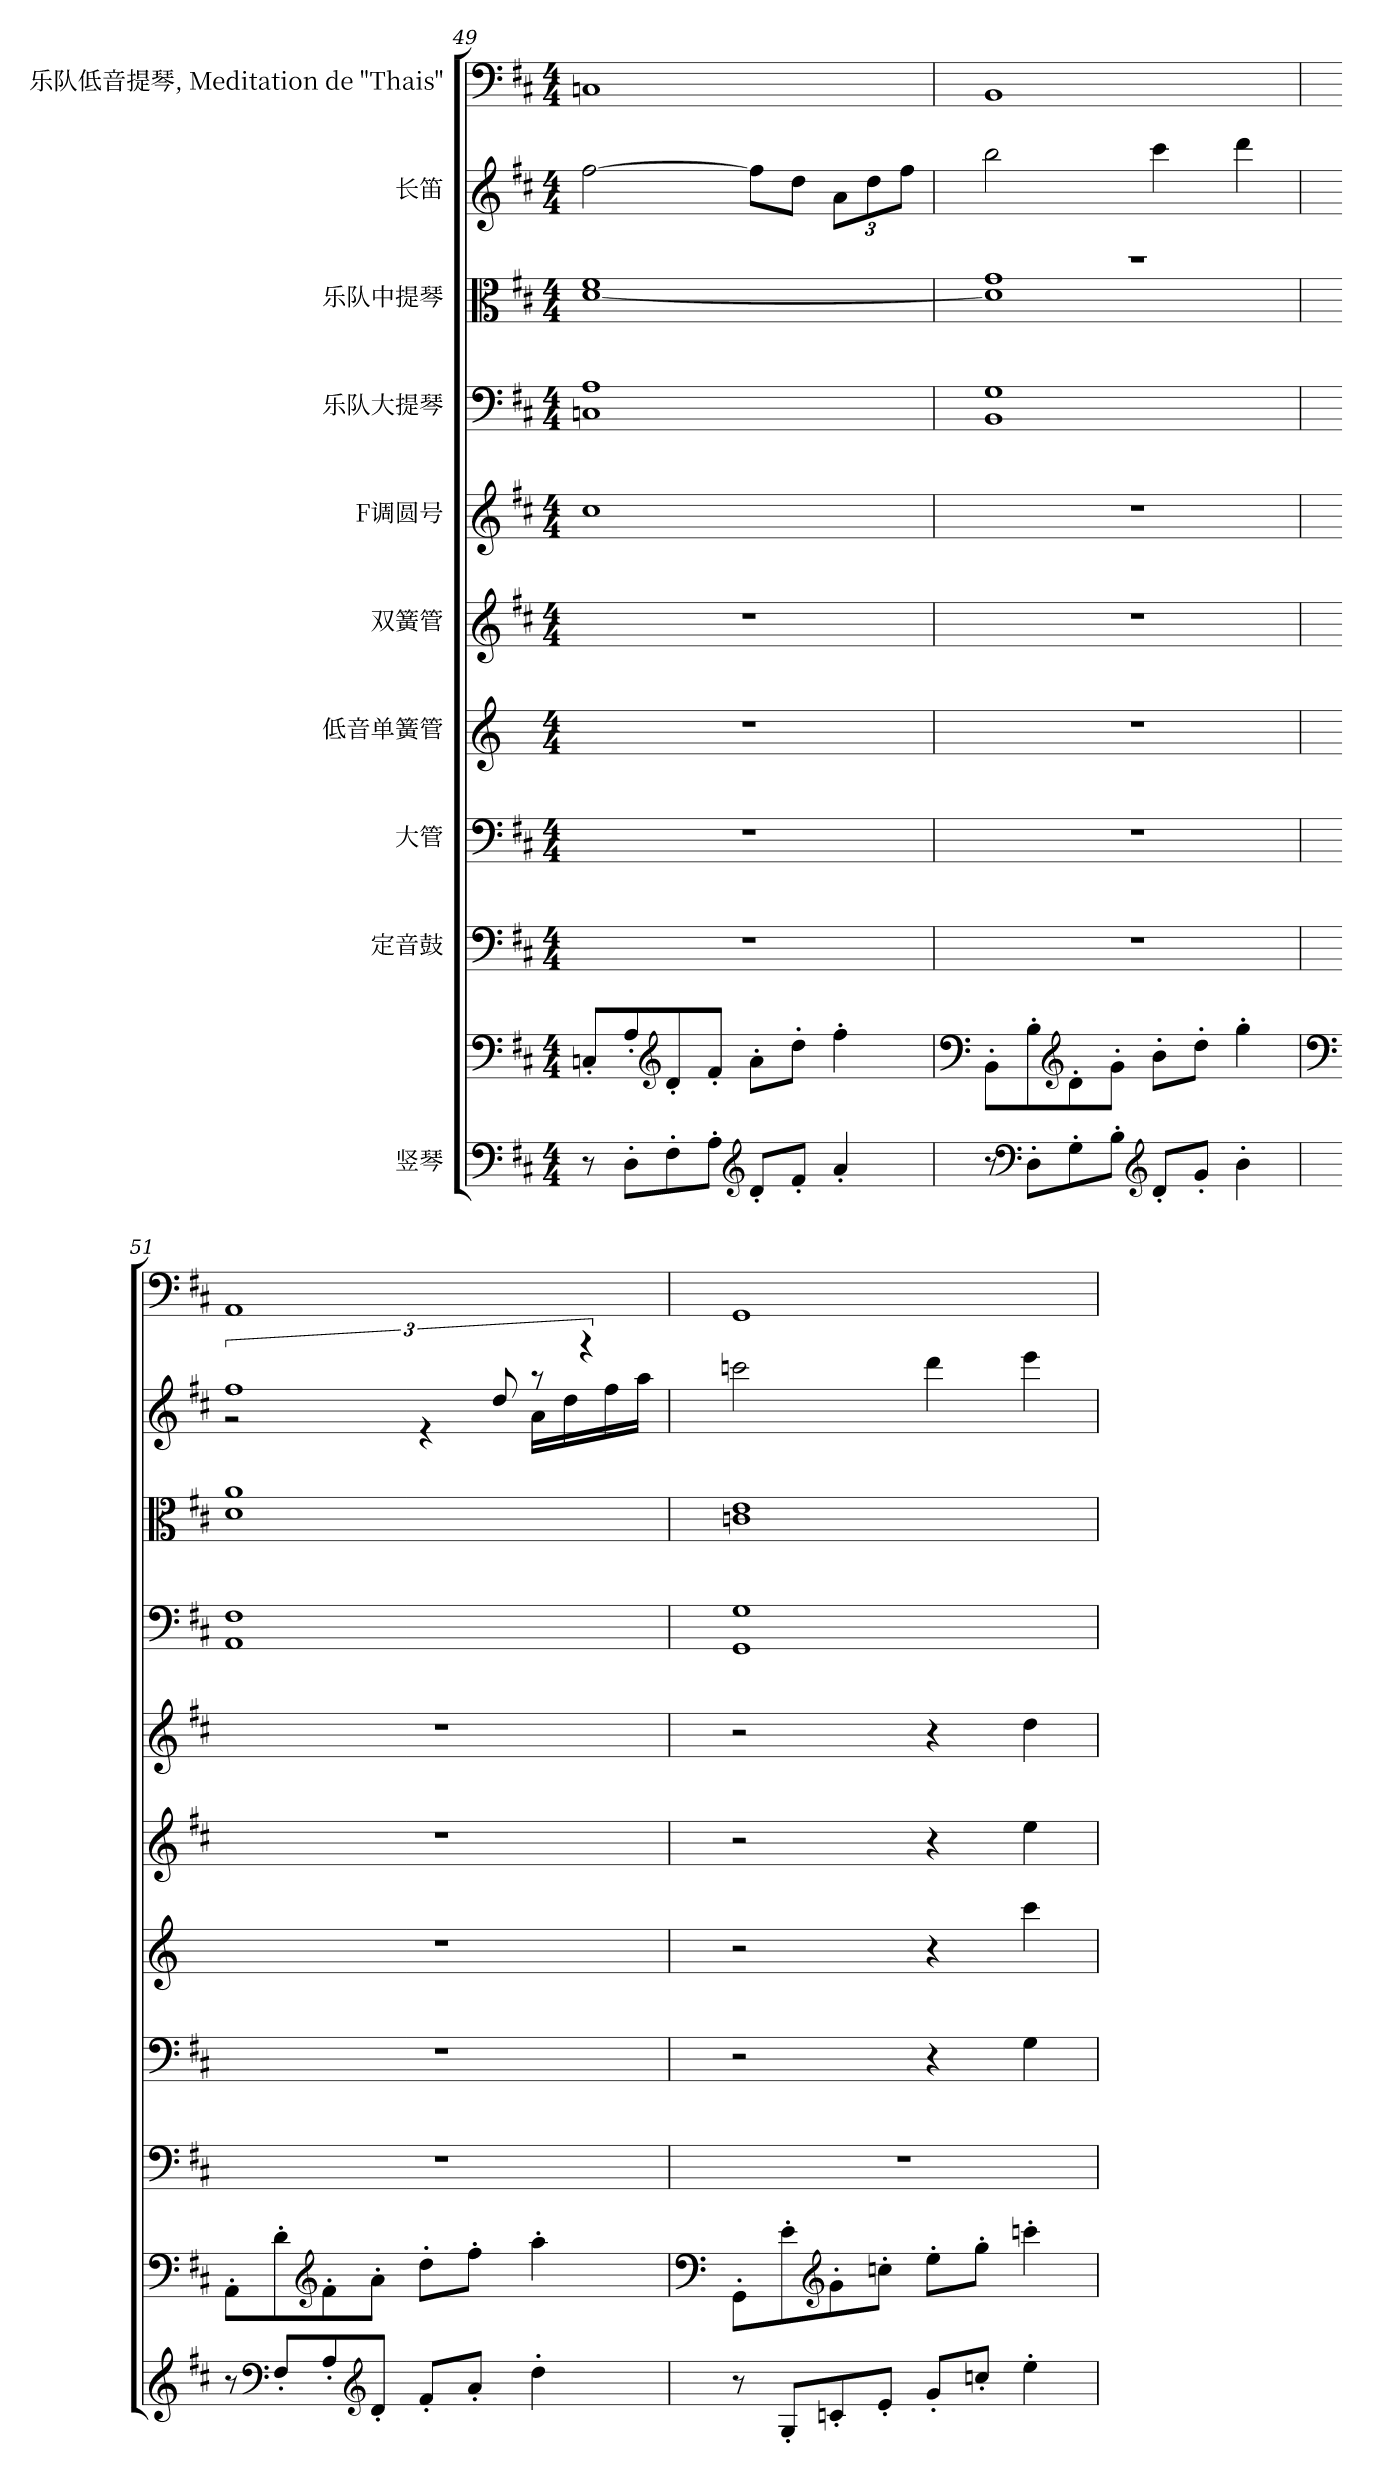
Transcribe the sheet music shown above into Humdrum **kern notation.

**kern	**kern	**kern	**kern	**kern	**kern	**kern	**kern	**kern	**kern	**kern
*part10	*part10	*part9	*part8	*part7	*part6	*part5	*part4	*part3	*part2	*part1
*staff11	*staff10	*staff9	*staff8	*staff7	*staff6	*staff5	*staff4	*staff3	*staff2	*staff1
*I"竖琴	*	*I"定音鼓	*I"大管	*I"低音单簧管	*I"双簧管	*I"F调圆号	*I"乐队大提琴	*I"乐队中提琴	*I"长笛	*I"乐队低音提琴, Meditation de &quot;Thais&quot;
!!LO:PB:g=z
*clefF4	*clefF4	*clefF4	*clefF4	*clefG2	*clefG2	*clefG2	*clefF4	*clefC3	*clefG2	*clefF4
*	*	*	*	*ITrd8c14	*	*ITrd4c7	*	*	*	*ITrd7c12
*k[f#c#]	*k[f#c#]	*k[f#c#]	*k[f#c#]	*k[]	*k[f#c#]	*k[f#]	*k[f#c#]	*k[f#c#]	*k[f#c#]	*k[f#c#]
*M4/4	*M4/4	*M4/4	*M4/4	*M4/4	*M4/4	*M4/4	*M4/4	*M4/4	*M4/4	*M4/4
*MM65	*MM65	*MM65	*MM65	*MM65	*MM65	*MM65	*MM65	*MM65	*MM65	*MM65
=49	=49	=49	=49	=49	=49	=49	=49	=49	=49	=49
*	*	*	*	*	*	*	*	*^	*	*
8r	8Cn'/L	1r	1r	1r	1r	1f#	1Cn 1A	1f#	[1d	[2ff#\	1CCn
8D'\L	8A'/	.	.	.	.	.	.	.	.	.	.
*	*clefG2	*	*	*	*	*	*	*	*	*	*
8F#'\	8d'/	.	.	.	.	.	.	.	.	.	.
8A'\J	8f#'/J	.	.	.	.	.	.	.	.	.	.
*clefG2	*	*	*	*	*	*	*	*	*	*	*
8d'/L	8a'\L	.	.	.	.	.	.	.	.	8ff#\L]	.
8f#'/J	8dd'\J	.	.	.	.	.	.	.	.	8dd\J	.
*	*	*	*	*	*	*	*	*	*	*Xbrackettup	*
4a'/	4ff#'\	.	.	.	.	.	.	.	.	12a\L	.
.	.	.	.	.	.	.	.	.	.	12dd\	.
.	.	.	.	.	.	.	.	.	.	12ff#\J	.
=50	=50	=50	=50	=50	=50	=50	=50	=50	=50	=50	=50
*	*clefF4	*	*	*	*	*	*	*	*	*	*
8r	8BB'\L	1r	1r	1r	1r	1r	1BB 1G	1r	1d] 1g	2bb\	1BBB
*clefF4	*	*	*	*	*	*	*	*	*	*	*
8D'\L	8B'\	.	.	.	.	.	.	.	.	.	.
*	*clefG2	*	*	*	*	*	*	*	*	*	*
8G'\	8d'\	.	.	.	.	.	.	.	.	.	.
8B'\J	8g'\J	.	.	.	.	.	.	.	.	.	.
*clefG2	*	*	*	*	*	*	*	*	*	*	*
8d'/L	8b'\L	.	.	.	.	.	.	.	.	4ccc#\	.
8g'/J	8dd'\J	.	.	.	.	.	.	.	.	.	.
4b'\	4gg'\	.	.	.	.	.	.	.	.	4ddd\	.
*	*	*	*	*	*	*	*	*v	*v	*	*
!!LO:PB:g=z
=51	=51	=51	=51	=51	=51	=51	=51	=51	=51	=51
*	*clefF4	*	*	*	*	*	*	*	*	*
*	*	*	*	*	*	*	*	*	*brackettup	*
*	*	*	*	*	*	*	*	*	*^	*
8r	8AA'\L	1r	1r	1r	1r	1r	1AA 1F#	1d 1a	3%2ff#	2r	1AAA
*clefF4	*	*	*	*	*	*	*	*	*	*	*
8F#'/L	8d'\	.	.	.	.	.	.	.	.	.	.
*	*clefG2	*	*	*	*	*	*	*	*	*	*
8A'/	8f#'\	.	.	.	.	.	.	.	.	.	.
*clefG2	*	*	*	*	*	*	*	*	*	*	*
8d'/J	8a'\J	.	.	.	.	.	.	.	.	.	.
8f#'/L	8dd'\L	.	.	.	.	.	.	.	.	4r	.
8a'/J	8ff#'\J	.	.	.	.	.	.	.	.	.	.
.	.	.	.	.	.	.	.	.	12dd/	.	.
4dd'\	4aa'\	.	.	.	.	.	.	.	12r	16a\LL	.
.	.	.	.	.	.	.	.	.	.	16dd\	.
.	.	.	.	.	.	.	.	.	6r	.	.
.	.	.	.	.	.	.	.	.	.	16ff#\	.
.	.	.	.	.	.	.	.	.	.	16aa\JJ	.
*	*	*	*	*	*	*	*	*	*v	*v	*
=52	=52	=52	=52	=52	=52	=52	=52	=52	=52	=52
*	*clefF4	*	*	*	*	*	*	*	*	*
8r	8GG'\L	1r	2r	2r	2r	2r	1GG 1G	1cn 1e	2cccn\	1GGG
8G'/L	8e'\	.	.	.	.	.	.	.	.	.
*	*clefG2	*	*	*	*	*	*	*	*	*
8cn'/	8g'\	.	.	.	.	.	.	.	.	.
8e'/J	8ccn'\J	.	.	.	.	.	.	.	.	.
8g'/L	8ee'\L	.	4r	4r	4r	4r	.	.	4ddd\	.
8ccn'/J	8gg'\J	.	.	.	.	.	.	.	.	.
4ee'\	4cccn'\	.	4G\	4cc\	4ee\	4g\	.	.	4eee\	.
=	=	=	=	=	=	=	=	=	=	=
*-	*-	*-	*-	*-	*-	*-	*-	*-	*-	*-
